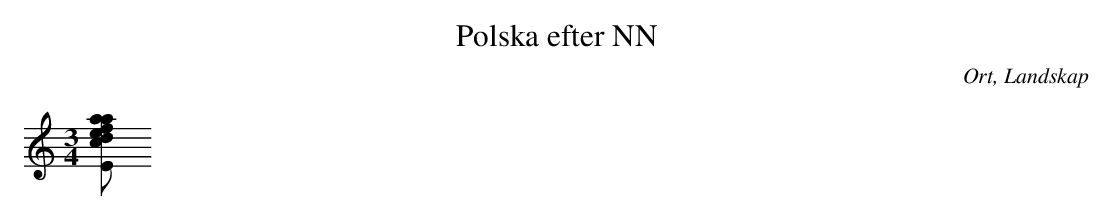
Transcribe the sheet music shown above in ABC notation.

X:1
T:Polska efter NN
O:Ort, Landskap
M:3/4
L:1/8
K:C
[!C!E!G]  !coda! y  !p! !trill! C   !fermata!|
